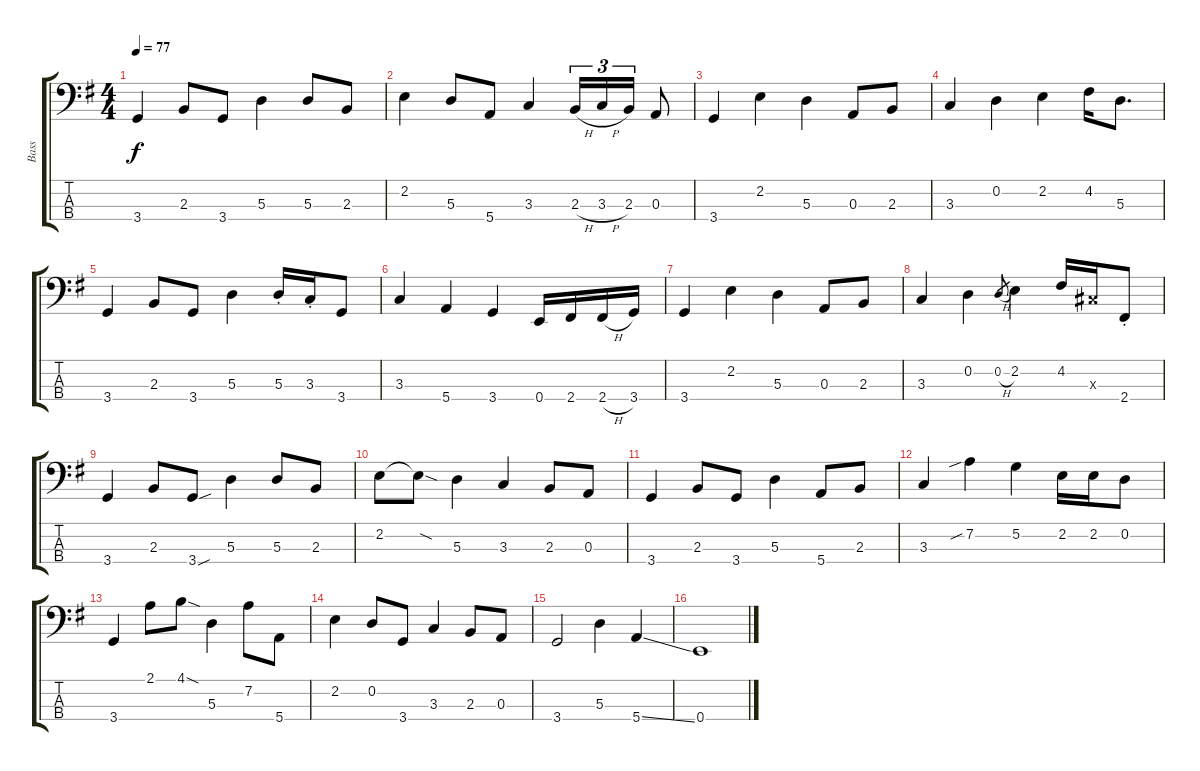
\track ("Bass" "Bass") {instrument electricbassfinger}
\staff {score tabs}
\tuning (G2 D2 A1 E1) {hide}
\ts (4 4)
\tempo 77
\clef f4
\ks g
3.4.4{dy f} 2.3.8 3.4.8 5.3.4 5.3.8 2.3.8 |
2.2.4 5.3.8 5.4.8 3.3.4 2.3{h}.16{tu (3 2)} 3.3{h}.16{tu (3 2)} 2.3.16{tu (3 2)} 0.3.8 |
3.4.4 2.2.4 5.3.4 0.3.8 2.3.8 |
3.3.4 0.2.4 2.2.4 4.2.16 5.3.8{d} |
3.4.4 2.3.8 3.4.8 5.3.4 5.3{st}.16 3.3{st}.16 3.4.8 |
3.3.4 5.4.4 3.4.4 0.4.16 2.4.16 2.4{h}.16 3.4.16 |
3.4.4 2.2.4 5.3.4 0.3.8 2.3.8 |
3.3.4 0.2.4 0.2{h}.8{gr} 2.2.4 4.2.16 4.3{x}.16 2.4{st}.8 |
3.4.4 2.3.8 3.4{sou}.8 5.3.4 5.3.8 2.3.8 |
2.2.8 2.2{sod t}.8 5.3.4 3.3.4 2.3.8 0.3.8 |
3.4.4 2.3.8 3.4.8 5.3.4 5.4.8 2.3.8 |
3.3.4 7.2{sib}.4 5.2.4 2.2.16 2.2.16 0.2.8 |
3.4.4 2.1.8 4.1{sod}.8 5.3.4 7.2.8 5.4.8 |
2.2.4 0.2.8 3.4.8 3.3.4 2.3.8 0.3.8 |
3.4.2 5.3.4 5.4{ss}.4 |
0.4.1
